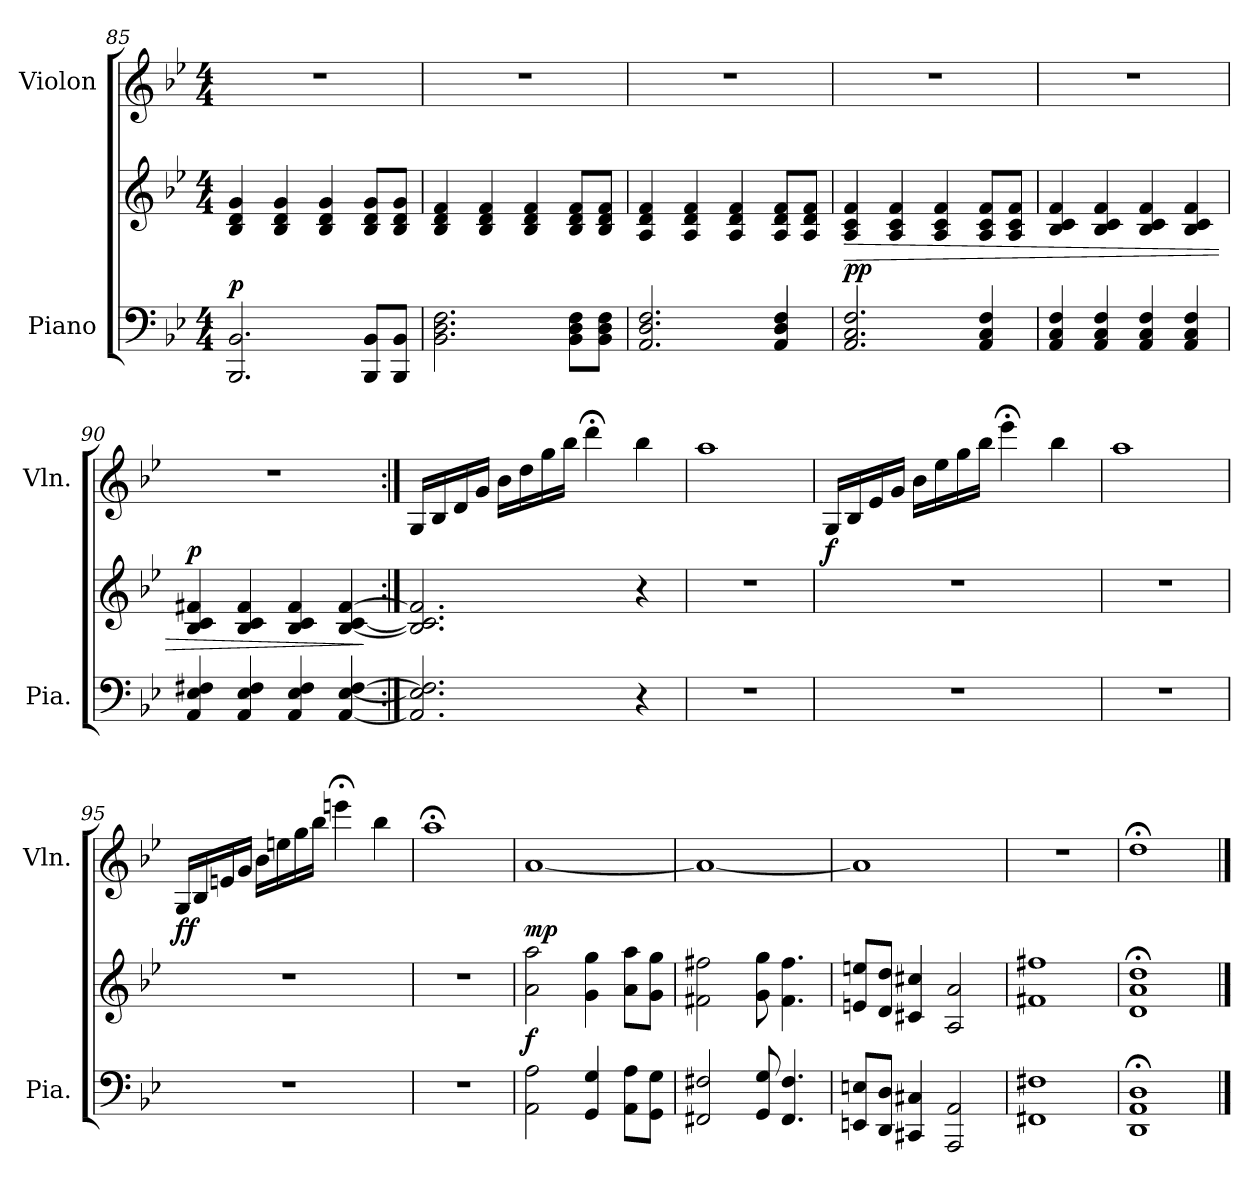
**kern	**kern	**dynam	**kern	**dynam
*part2	*part2	*part2	*part1	*part1
*staff3	*staff2	*staff2/3	*staff1	*staff1
*I"Piano	*	*	*I"Violon	*
*I'Pia.	*	*	*I'Vln.	*
*clefF4	*clefG2	*	*clefG2	*
*k[b-e-]	*k[b-e-]	*	*k[b-e-]	*
*M4/4	*M4/4	*	*M4/4	*
=85	=85	=85	=85	=85
!	!	!LO:DY:a=2	!	!
2.BBB-/ 2.BB-/	4B-/ 4d/ 4g/	p	1r	.
.	4B-/ 4d/ 4g/	.	.	.
.	4B-/ 4d/ 4g/	.	.	.
8BBB-/ 8BB-/L	8B-/ 8d/ 8g/L	.	.	.
8BBB-/ 8BB-/J	8B-/ 8d/ 8g/J	.	.	.
=86	=86	=86	=86	=86
2.BB-\ 2.D\ 2.F\	4B-/ 4d/ 4f/	.	1r	.
.	4B-/ 4d/ 4f/	.	.	.
.	4B-/ 4d/ 4f/	.	.	.
8BB-\ 8D\ 8F\L	8B-/ 8d/ 8f/L	.	.	.
8BB-\ 8D\ 8F\J	8B-/ 8d/ 8f/J	.	.	.
=87	=87	=87	=87	=87
2.AA/ 2.D/ 2.F/	4A/ 4d/ 4f/	.	1r	.
.	4A/ 4d/ 4f/	.	.	.
.	4A/ 4d/ 4f/	.	.	.
4AA/ 4D/ 4F/	8A/ 8d/ 8f/L	.	.	.
.	8A/ 8d/ 8f/J	.	.	.
=88	=88	=88	=88	=88
!	!	!LO:HP:b	!	!
!	!	!LO:DY:n=1:a=2	!	!
2.AA/ 2.C/ 2.F/	4A/ 4c/ 4f/	> pp	1r	.
.	4A/ 4c/ 4f/	.	.	.
.	4A/ 4c/ 4f/	.	.	.
4AA/ 4C/ 4F/	8A/ 8c/ 8f/L	.	.	.
.	8A/ 8c/ 8f/J	.	.	.
!!LO:LB:g=z
=89	=89	=89	=89	=89
4AA/ 4C/ 4F/	4B-/ 4c/ 4f/	.	1r	.
4AA/ 4C/ 4F/	4B-/ 4c/ 4f/	.	.	.
4AA/ 4C/ 4F/	4B-/ 4c/ 4f/	.	.	.
4AA/ 4C/ 4F/	4B-/ 4c/ 4f/	.	.	.
=90	=90	=90	=90	=90
!	!	!	!	!LO:DY:b
4AA/ 4E-/ 4F#X/	4B-/ 4c/ 4f#X/	.	1r	p
4AA/ 4E-/ 4F#/	4B-/ 4c/ 4f#/	.	.	.
4AA/ 4E-/ 4F#/	4B-/ 4c/ 4f#/	.	.	.
[4AA/ [4E-/ [4F#/	[4B-/ [4c/ [4f#/	.	.	.
.	.	]	.	.
=91:|!	=91:|!	=91:|!	=91:|!	=91:|!
2.AA/] 2.E-/] 2.F#/]	2.B-/] 2.c/] 2.f#/]	.	16G/LL	.
.	.	.	16B-/	.
.	.	.	16d/	.
.	.	.	16g/JJ	.
.	.	.	16b-\LL	.
.	.	.	16dd\	.
.	.	.	16gg\	.
.	.	.	16bb-\JJ	.
.	.	.	4ddd;<\	.
4r	4r	.	4bb-\	.
=92	=92	=92	=92	=92
1r	1r	.	1aa	.
!!LO:LB:g=z
=93	=93	=93	=93	=93
!	!	!	!	!LO:DY:b
1r	1r	.	16G/LL	f
.	.	.	16B-/	.
.	.	.	16e-/	.
.	.	.	16g/JJ	.
.	.	.	16b-\LL	.
.	.	.	16ee-\	.
.	.	.	16gg\	.
.	.	.	16bb-\JJ	.
.	.	.	4eee-;<\	.
.	.	.	4bb-\	.
=94	=94	=94	=94	=94
1r	1r	.	1aa	.
=95	=95	=95	=95	=95
!	!	!	!	!LO:DY:b
1r	1r	.	16G/LL	ff
.	.	.	16B-/	.
.	.	.	16en/	.
.	.	.	16g/JJ	.
.	.	.	16b-\LL	.
.	.	.	16een\	.
.	.	.	16gg\	.
.	.	.	16bb-\JJ	.
.	.	.	4eeen;<\	.
.	.	.	4bb-\	.
=96	=96	=96	=96	=96
1r	1r	.	1aa;<	.
=97	=97	=97	=97	=97
!	!	!LO:DY:b	!	!LO:DY:b
2AA\ 2A\	2a\ 2aa\	f	[1a	mp
4GG/ 4G/	4g\ 4gg\	.	.	.
8AA\ 8A\L	8a\ 8aa\L	.	.	.
8GG\ 8G\J	8g\ 8gg\J	.	.	.
=98	=98	=98	=98	=98
2FF#X/ 2F#X/	2f#X\ 2ff#X\	.	1a_	.
8GG/ 8G/	8g\ 8gg\	.	.	.
4.FF#/ 4.F#/	4.f#\ 4.ff#\	.	.	.
!!LO:PB:g=z
=99	=99	=99	=99	=99
8EEn/ 8En/L	8en/ 8een/L	.	1a]	.
8DD/ 8D/J	8d/ 8dd/J	.	.	.
4CC#X/ 4C#X/	4c#X/ 4cc#X/	.	.	.
2AAA/ 2AA/	2A/ 2a/	.	.	.
=100	=100	=100	=100	=100
1FF#X 1F#X	1f#X 1ff#X	.	1r	.
=101	=101	=101	=101	=101
1DD;< 1AA;< 1D;<	1d;< 1a;< 1dd;<	.	1dd;<	.
==	==	==	==	==
*-	*-	*-	*-	*-
